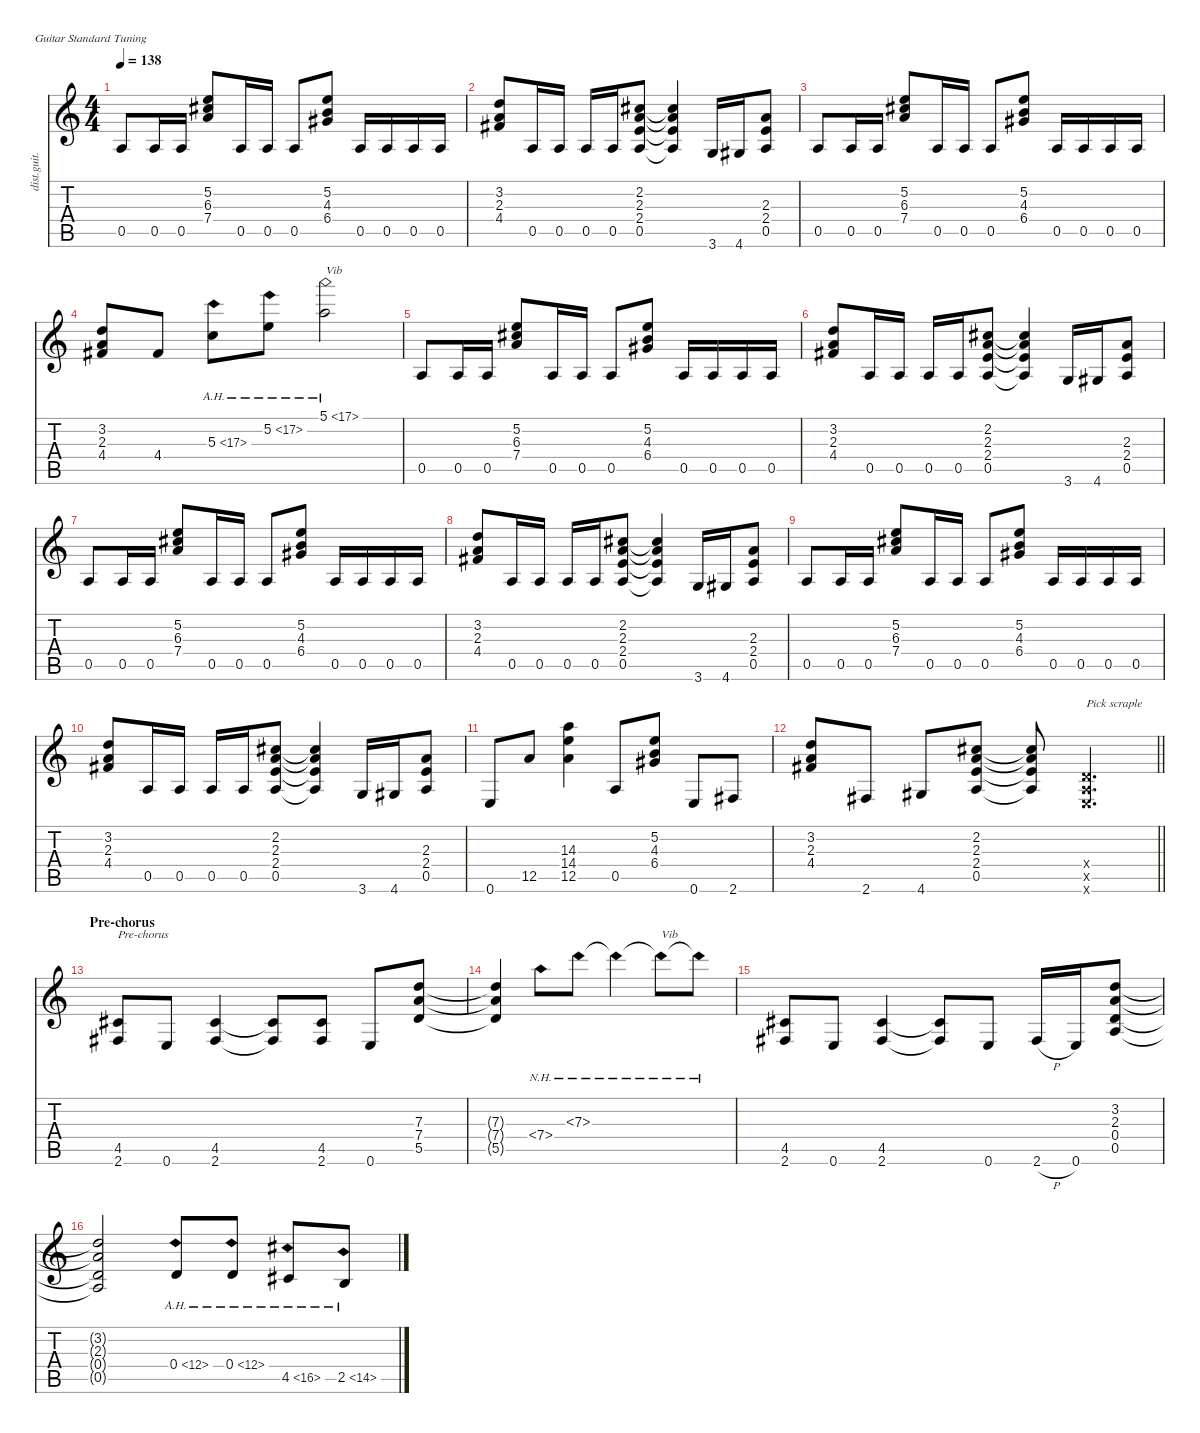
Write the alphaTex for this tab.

\defaultSystemsLayout 4
\hideDynamics
\bracketExtendMode nobrackets
\otherSystemsTrackNameOrientation horizontal
\track ("Rythmique" "dist.guit.") {instrument distortionguitar}
\staff {score tabs}
\tuning (E4 B3 G3 D3 A2 E2)
\ts (4 4)
\tempo 138
\clef g2
\ks c
0.5.8{dy f beam Up} 0.5.16{beam Up} 0.5.16{beam Up} (5.2 6.3{acc #} 7.4).8{beam Up} 0.5.16{beam Up} 0.5.16{beam Up} 0.5.8{beam Up} (5.2 4.3 6.4{acc #}).8{beam Up} 0.5.16{beam Up} 0.5.16{beam Up} 0.5.16{beam Up} 0.5.16{beam Up} |
(3.2 2.3 4.4{acc #}).8{beam Up} 0.5.16{beam Up} 0.5.16{beam Up} 0.5.16{beam Up} 0.5.16{beam Up} (2.2{acc #} 2.3 2.4 0.5).8{beam Up} (2.2{t acc #} 2.3{t} 2.4{t} 0.5{t}).4{beam Up} 3.6.16{beam Up} 4.6{acc #}.16{beam Up} (2.3 2.4 0.5).8{beam Up} |
0.5.8{beam Up} 0.5.16{beam Up} 0.5.16{beam Up} (5.2 6.3{acc #} 7.4).8{beam Up} 0.5.16{beam Up} 0.5.16{beam Up} 0.5.8{beam Up} (5.2 4.3 6.4{acc #}).8{beam Up} 0.5.16{beam Up} 0.5.16{beam Up} 0.5.16{beam Up} 0.5.16{beam Up} |
(3.2 2.3 4.4{acc #}).8{beam Up} 4.4{acc #}.8{beam Up} 5.3{ah 12}.8{beam Down} 5.2{ah 12}.8{beam Down} 5.1{ah 12}.2{txt "Vib" beam Down} |
0.5.8{beam Up} 0.5.16{beam Up} 0.5.16{beam Up} (5.2 6.3{acc #} 7.4).8{beam Up} 0.5.16{beam Up} 0.5.16{beam Up} 0.5.8{beam Up} (5.2 4.3 6.4{acc #}).8{beam Up} 0.5.16{beam Up} 0.5.16{beam Up} 0.5.16{beam Up} 0.5.16{beam Up} |
(3.2 2.3 4.4{acc #}).8{beam Up} 0.5.16{beam Up} 0.5.16{beam Up} 0.5.16{beam Up} 0.5.16{beam Up} (2.2{acc #} 2.3 2.4 0.5).8{beam Up} (2.2{t acc #} 2.3{t} 2.4{t} 0.5{t}).4{beam Up} 3.6.16{beam Up} 4.6{acc #}.16{beam Up} (2.3 2.4 0.5).8{beam Up} |
0.5.8{beam Up} 0.5.16{beam Up} 0.5.16{beam Up} (5.2 6.3{acc #} 7.4).8{beam Up} 0.5.16{beam Up} 0.5.16{beam Up} 0.5.8{beam Up} (5.2 4.3 6.4{acc #}).8{beam Up} 0.5.16{beam Up} 0.5.16{beam Up} 0.5.16{beam Up} 0.5.16{beam Up} |
(3.2 2.3 4.4{acc #}).8{beam Up} 0.5.16{beam Up} 0.5.16{beam Up} 0.5.16{beam Up} 0.5.16{beam Up} (2.2{acc #} 2.3 2.4 0.5).8{beam Up} (2.2{t acc #} 2.3{t} 2.4{t} 0.5{t}).4{beam Up} 3.6.16{beam Up} 4.6{acc #}.16{beam Up} (2.3 2.4 0.5).8{beam Up} |
0.5.8{beam Up} 0.5.16{beam Up} 0.5.16{beam Up} (5.2 6.3{acc #} 7.4).8{beam Up} 0.5.16{beam Up} 0.5.16{beam Up} 0.5.8{beam Up} (5.2 4.3 6.4{acc #}).8{beam Up} 0.5.16{beam Up} 0.5.16{beam Up} 0.5.16{beam Up} 0.5.16{beam Up} |
(3.2 2.3 4.4{acc #}).8{beam Up} 0.5.16{beam Up} 0.5.16{beam Up} 0.5.16{beam Up} 0.5.16{beam Up} (2.2{acc #} 2.3 2.4 0.5).8{beam Up} (2.2{t acc #} 2.3{t} 2.4{t} 0.5{t}).4{beam Up} 3.6.16{beam Up} 4.6{acc #}.16{beam Up} (2.3 2.4 0.5).8{beam Up} |
0.6.8{beam Up} 12.5.8{beam Up} (14.3 14.4 12.5).4{beam Down} 0.5.8{beam Up} (5.2 4.3 6.4{acc #}).8{beam Up} 0.6.8{beam Up} 2.6{acc #}.8{beam Up} |
\barLineRight lightlight
(3.2 2.3 4.4{acc #}).8{beam Up} 2.6{acc #}.8{beam Up} 4.6{acc #}.8{beam Up} (2.2{acc #} 2.3 2.4 0.5).8{beam Up} (2.2{t acc #} 2.3{t} 2.4{t} 0.5{t}).8{beam Up} (0.4{x} 0.5{x} 0.6{x}).4{d txt "Pick scraple" beam Up} |
\section ("" "Pre-chorus")
(4.5{acc #} 2.6{acc #}).8{txt "Pre-chorus" beam Up} 0.6.8{beam Up} (4.5{acc #} 2.6{acc #}).4{beam Up} (4.5{t acc #} 2.6{t acc #}).8{beam Up} (4.5{acc #} 2.6{acc #}).8{beam Up} 0.6.8{beam Up} (7.3 7.4 5.5).8{beam Up} |
(7.3{t} 7.4{t} 5.5{t}).4{beam Up} 7.4{nh}.8{beam Down} 7.3{nh}.8{beam Down} 7.3{nh t}.4{beam Down} 7.3{nh t}.8{txt "Vib" beam Down} 7.3{nh t}.8{beam Down} |
(4.5{acc #} 2.6{acc #}).8{beam Up} 0.6.8{beam Up} (4.5{acc #} 2.6{acc #}).4{beam Up} (4.5{t acc #} 2.6{t acc #}).8{beam Up} 0.6.8{beam Up} 2.6{h acc #}.16{beam Up} 0.6.16{beam Up} (3.2 2.3 0.4 0.5).8{beam Up} |
(3.2{t} 2.3{t} 0.4{t} 0.5{t}).2{beam Up} 0.4{ah 12}.8{beam Up} 0.4{ah 12}.8{beam Up} 4.5{ah 12 acc #}.8{beam Up} 2.5{ah 12}.8{beam Up}
